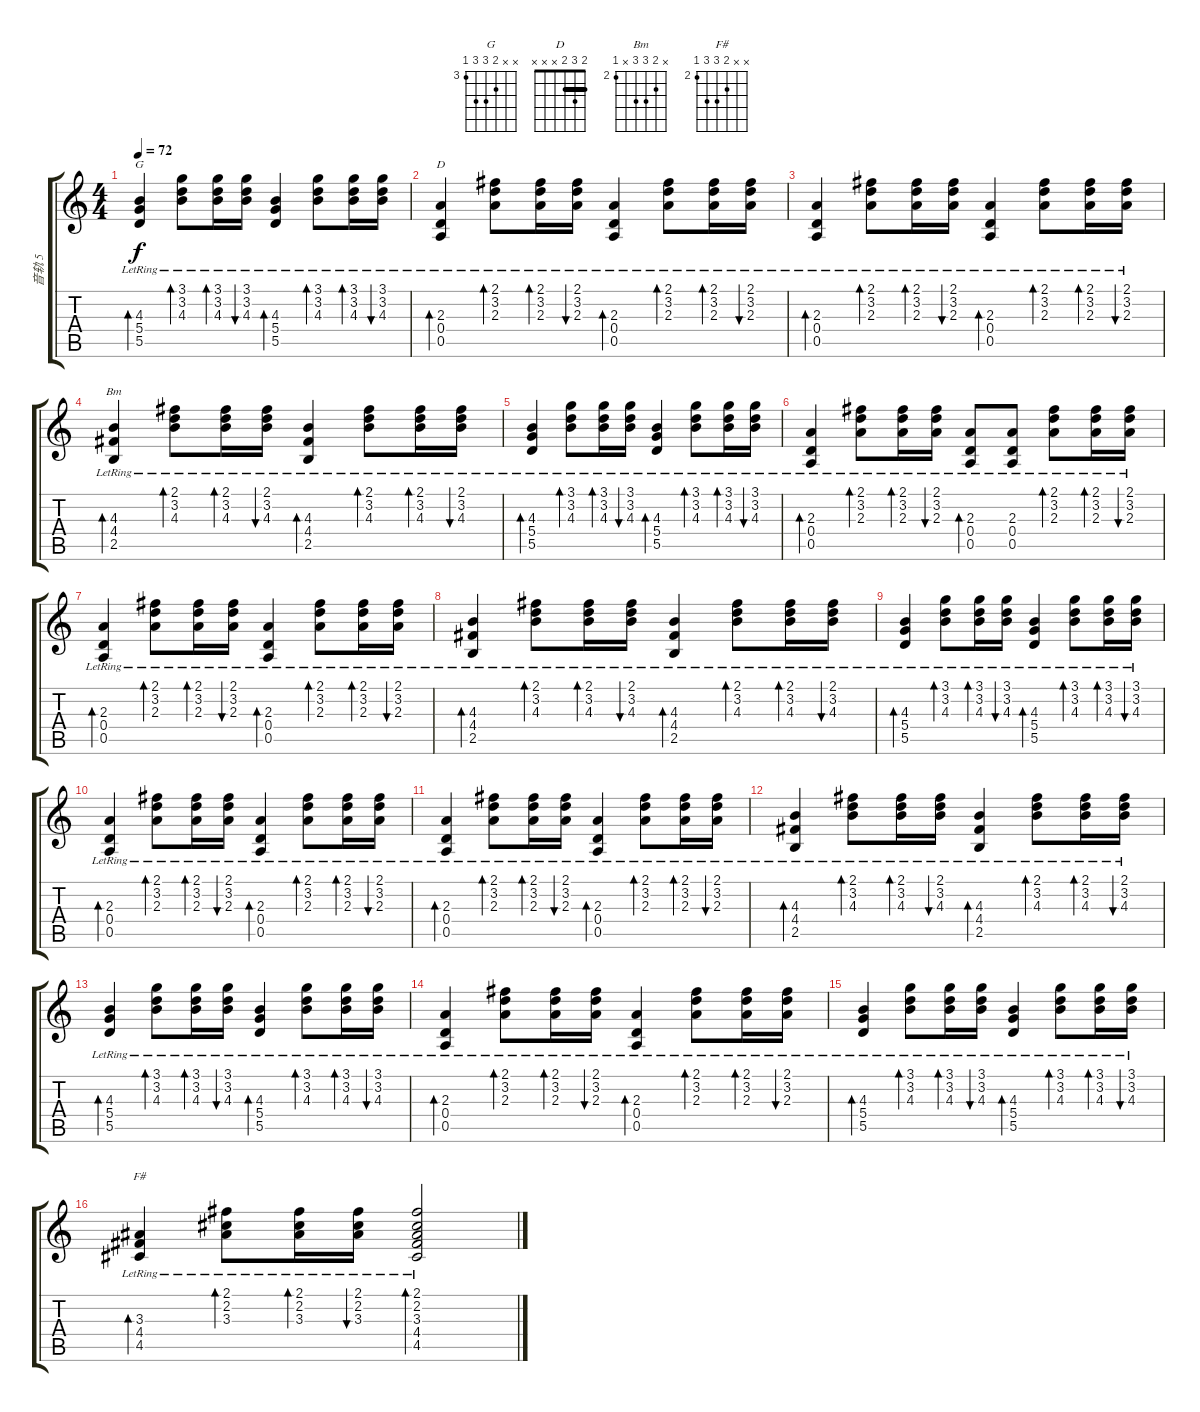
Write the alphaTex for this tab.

\track ("音轨 5" "音轨 5") {instrument acousticguitarnylon}
\staff {score tabs}
\tuning (E4 B3 G3 D3 A2 E2) {hide}
\chord ("G" x x 4 5 5 3) {firstfret 3 barre 3}
\chord ("D" 2 3 2 x x x) {barre 2}
\chord ("Bm" x 3 4 4 x 2) {firstfret 2 barre 2}
\chord ("F#" x x 3 4 4 2) {firstfret 2 barre 2}
\ts (4 4)
\tempo 72
\clef g2
\ks c
(4.3{lr} 5.4{lr} 5.5{lr}).4{bd 60 ch "G" dy f} (3.1{lr} 3.2{lr} 4.3{lr}).8{bd 60} (3.1{lr} 3.2{lr} 4.3{lr}).16{bd 60} (3.1{lr} 3.2{lr} 4.3{lr}).16{bu 60} (4.3{lr} 5.4{lr} 5.5{lr}).4{bd 60} (3.1{lr} 3.2{lr} 4.3{lr}).8{bd 60} (3.1{lr} 3.2{lr} 4.3{lr}).16{bd 60} (3.1{lr} 3.2{lr} 4.3{lr}).16{bu 60} |
(2.3{lr} 0.4{lr} 0.5{lr}).4{bd 60 ch "D"} (2.1{lr} 3.2{lr} 2.3{lr}).8{bd 120} (2.1{lr} 3.2{lr} 2.3{lr}).16{bd 120} (2.1{lr} 3.2{lr} 2.3{lr}).16{bu 120} (2.3{lr} 0.4{lr} 0.5{lr}).4{bd 120} (2.1{lr} 3.2{lr} 2.3{lr}).8{bd 120} (2.1{lr} 3.2{lr} 2.3{lr}).16{bd 120} (2.1{lr} 3.2{lr} 2.3{lr}).16{bu 120} |
(2.3{lr} 0.4{lr} 0.5{lr}).4{bd 60} (2.1{lr} 3.2{lr} 2.3{lr}).8{bd 120} (2.1{lr} 3.2{lr} 2.3{lr}).16{bd 120} (2.1{lr} 3.2{lr} 2.3{lr}).16{bu 120} (2.3{lr} 0.4{lr} 0.5{lr}).4{bd 120} (2.1{lr} 3.2{lr} 2.3{lr}).8{bd 120} (2.1{lr} 3.2{lr} 2.3{lr}).16{bd 120} (2.1{lr} 3.2{lr} 2.3{lr}).16{bu 120} |
(4.3{lr} 4.4{lr} 2.5{lr}).4{bd 60 ch "Bm"} (2.1{lr} 3.2{lr} 4.3{lr}).8{bd 60} (2.1{lr} 3.2{lr} 4.3{lr}).16{bd 60} (2.1{lr} 3.2{lr} 4.3{lr}).16{bu 60} (4.3{lr} 4.4{lr} 2.5{lr}).4{bd 60} (2.1{lr} 3.2{lr} 4.3{lr}).8{bd 60} (2.1{lr} 3.2{lr} 4.3{lr}).16{bd 60} (2.1{lr} 3.2{lr} 4.3{lr}).16{bu 60} |
(4.3{lr} 5.4{lr} 5.5{lr}).4{bd 60} (3.1{lr} 3.2{lr} 4.3{lr}).8{bd 60} (3.1{lr} 3.2{lr} 4.3{lr}).16{bd 60} (3.1{lr} 3.2{lr} 4.3{lr}).16{bu 60} (4.3{lr} 5.4{lr} 5.5{lr}).4{bd 60} (3.1{lr} 3.2{lr} 4.3{lr}).8{bd 60} (3.1{lr} 3.2{lr} 4.3{lr}).16{bd 60} (3.1{lr} 3.2{lr} 4.3{lr}).16{bu 60} |
(2.3{lr} 0.4{lr} 0.5{lr}).4{bd 60} (2.1{lr} 3.2{lr} 2.3{lr}).8{bd 120} (2.1{lr} 3.2{lr} 2.3{lr}).16{bd 120} (2.1{lr} 3.2{lr} 2.3{lr}).16{bu 120} (2.3{lr} 0.4{lr} 0.5{lr}).8{bd 120} (2.3{lr} 0.4{lr} 0.5{lr}).8 (2.1{lr} 3.2{lr} 2.3{lr}).8{bd 120} (2.1{lr} 3.2{lr} 2.3{lr}).16{bd 120} (2.1{lr} 3.2{lr} 2.3{lr}).16{bu 120} |
(2.3{lr} 0.4{lr} 0.5{lr}).4{bd 120} (2.1{lr} 3.2{lr} 2.3{lr}).8{bd 120} (2.1{lr} 3.2{lr} 2.3{lr}).16{bd 120} (2.1{lr} 3.2{lr} 2.3{lr}).16{bu 120} (2.3{lr} 0.4{lr} 0.5{lr}).4{bd 120} (2.1{lr} 3.2{lr} 2.3{lr}).8{bd 120} (2.1{lr} 3.2{lr} 2.3{lr}).16{bd 120} (2.1{lr} 3.2{lr} 2.3{lr}).16{bu 120} |
(4.3{lr} 4.4{lr} 2.5{lr}).4{bd 60} (2.1{lr} 3.2{lr} 4.3{lr}).8{bd 60} (2.1{lr} 3.2{lr} 4.3{lr}).16{bd 60} (2.1{lr} 3.2{lr} 4.3{lr}).16{bu 60} (4.3{lr} 4.4{lr} 2.5{lr}).4{bd 60} (2.1{lr} 3.2{lr} 4.3{lr}).8{bd 60} (2.1{lr} 3.2{lr} 4.3{lr}).16{bd 60} (2.1{lr} 3.2{lr} 4.3{lr}).16{bu 60} |
(4.3{lr} 5.4{lr} 5.5{lr}).4{bd 60} (3.1{lr} 3.2{lr} 4.3{lr}).8{bd 60} (3.1{lr} 3.2{lr} 4.3{lr}).16{bd 60} (3.1{lr} 3.2{lr} 4.3{lr}).16{bu 60} (4.3{lr} 5.4{lr} 5.5{lr}).4{bd 60} (3.1{lr} 3.2{lr} 4.3{lr}).8{bd 60} (3.1{lr} 3.2{lr} 4.3{lr}).16{bd 60} (3.1{lr} 3.2{lr} 4.3{lr}).16{bu 60} |
(2.3{lr} 0.4{lr} 0.5{lr}).4{bd 60} (2.1{lr} 3.2{lr} 2.3{lr}).8{bd 120} (2.1{lr} 3.2{lr} 2.3{lr}).16{bd 120} (2.1{lr} 3.2{lr} 2.3{lr}).16{bu 120} (2.3{lr} 0.4{lr} 0.5{lr}).4{bd 120} (2.1{lr} 3.2{lr} 2.3{lr}).8{bd 120} (2.1{lr} 3.2{lr} 2.3{lr}).16{bd 120} (2.1{lr} 3.2{lr} 2.3{lr}).16{bu 120} |
(2.3{lr} 0.4{lr} 0.5{lr}).4{bd 120} (2.1{lr} 3.2{lr} 2.3{lr}).8{bd 120} (2.1{lr} 3.2{lr} 2.3{lr}).16{bd 120} (2.1{lr} 3.2{lr} 2.3{lr}).16{bu 120} (2.3{lr} 0.4{lr} 0.5{lr}).4{bd 120} (2.1{lr} 3.2{lr} 2.3{lr}).8{bd 120} (2.1{lr} 3.2{lr} 2.3{lr}).16{bd 120} (2.1{lr} 3.2{lr} 2.3{lr}).16{bu 120} |
(4.3{lr} 4.4{lr} 2.5{lr}).4{bd 60} (2.1{lr} 3.2{lr} 4.3{lr}).8{bd 60} (2.1{lr} 3.2{lr} 4.3{lr}).16{bd 60} (2.1{lr} 3.2{lr} 4.3{lr}).16{bu 60} (4.3{lr} 4.4{lr} 2.5{lr}).4{bd 60} (2.1{lr} 3.2{lr} 4.3{lr}).8{bd 60} (2.1{lr} 3.2{lr} 4.3{lr}).16{bd 60} (2.1{lr} 3.2{lr} 4.3{lr}).16{bu 60} |
(4.3{lr} 5.4{lr} 5.5{lr}).4{bd 60} (3.1{lr} 3.2{lr} 4.3{lr}).8{bd 60} (3.1{lr} 3.2{lr} 4.3{lr}).16{bd 60} (3.1{lr} 3.2{lr} 4.3{lr}).16{bu 60} (4.3{lr} 5.4{lr} 5.5{lr}).4{bd 60} (3.1{lr} 3.2{lr} 4.3{lr}).8{bd 60} (3.1{lr} 3.2{lr} 4.3{lr}).16{bd 60} (3.1{lr} 3.2{lr} 4.3{lr}).16{bu 60} |
(2.3{lr} 0.4{lr} 0.5{lr}).4{bd 60} (2.1{lr} 3.2{lr} 2.3{lr}).8{bd 120} (2.1{lr} 3.2{lr} 2.3{lr}).16{bd 120} (2.1{lr} 3.2{lr} 2.3{lr}).16{bu 120} (2.3{lr} 0.4{lr} 0.5{lr}).4{bd 120} (2.1{lr} 3.2{lr} 2.3{lr}).8{bd 120} (2.1{lr} 3.2{lr} 2.3{lr}).16{bd 120} (2.1{lr} 3.2{lr} 2.3{lr}).16{bu 120} |
(4.3{lr} 5.4{lr} 5.5{lr}).4{bd 60} (3.1{lr} 3.2{lr} 4.3{lr}).8{bd 60} (3.1{lr} 3.2{lr} 4.3{lr}).16{bd 60} (3.1{lr} 3.2{lr} 4.3{lr}).16{bu 60} (4.3{lr} 5.4{lr} 5.5{lr}).4{bd 60} (3.1{lr} 3.2{lr} 4.3{lr}).8{bd 60} (3.1{lr} 3.2{lr} 4.3{lr}).16{bd 60} (3.1{lr} 3.2{lr} 4.3{lr}).16{bu 60} |
(3.3{lr} 4.4{lr} 4.5{lr}).4{bd 60 ch "F#"} (2.1{lr} 2.2{lr} 3.3{lr}).8{bd 60} (2.1{lr} 2.2{lr} 3.3{lr}).16{bd 60} (2.1{lr} 2.2{lr} 3.3{lr}).16{bu 60} (2.1{lr} 2.2{lr} 3.3{lr} 4.4{lr} 4.5{lr}).2{bd 60}
